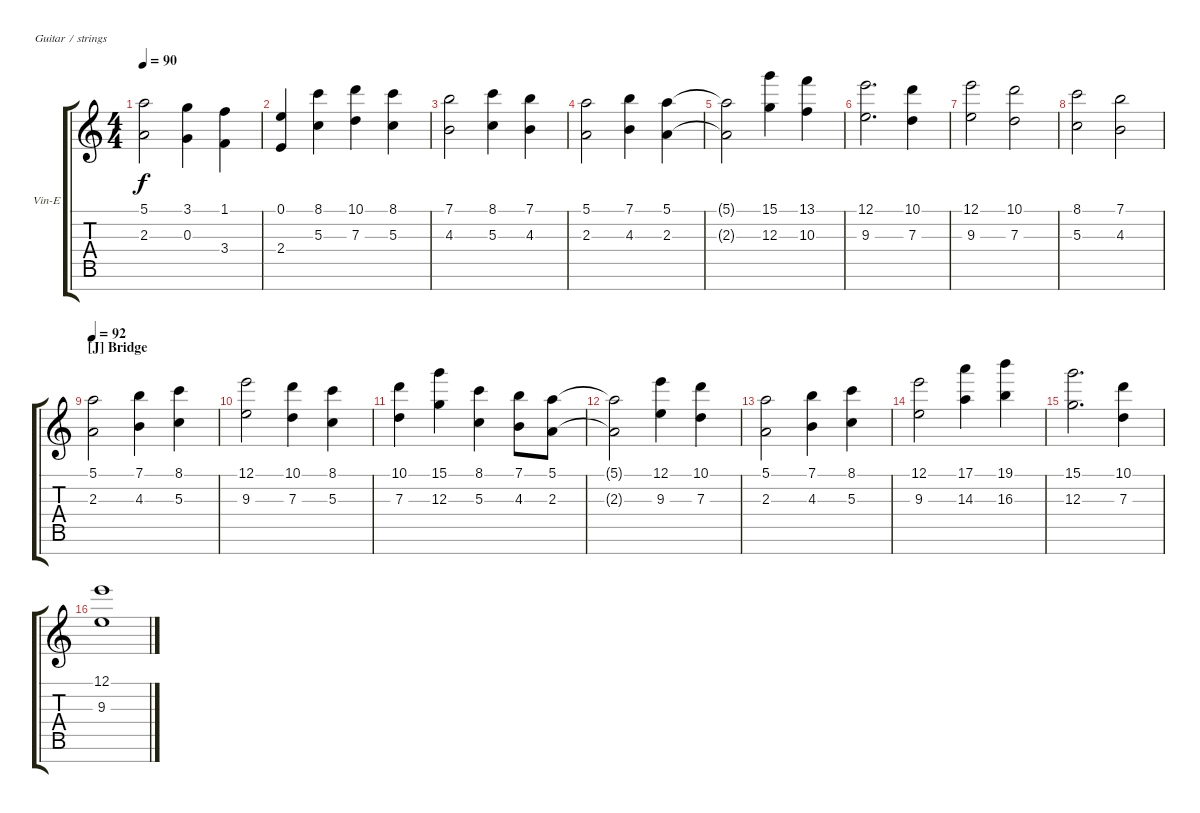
\defaultSystemsLayout 4
\bracketExtendMode groupsimilarinstruments
\firstSystemTrackNameOrientation horizontal
\otherSystemsTrackNameOrientation horizontal
\track ("Violin Ensemble" "Vin-E") {instrument electricguitarclean}
\staff {score tabs}
\tuning (E4 B3 G3 D3 A2 E2 B1)
\ts (4 4)
\tempo 90
\clef g2
\ks c
(2.3{t} 5.1{t}).2{dy f} (3.1 0.3).4 (3.4 1.1).4 |
(0.1 2.4).4 (5.3 8.1).4 (10.1 7.3).4 (5.3 8.1).4 |
(7.1 4.3).2 (5.3 8.1).4 (7.1 4.3).4 |
(2.3 5.1).2 (7.1 4.3).4 (2.3 5.1).4 |
(5.1{t} 2.3{t}).2 (12.3 15.1).4 (13.1 10.3).4 |
(9.3 12.1).2{d} (10.1 7.3).4 |
(9.3 12.1).2 (10.1 7.3).2 |
(5.3 8.1).2 (7.1 4.3).2 |
\section ("J" "Bridge")
\tempo 92
(5.1 2.3).2 (4.3 7.1).4 (8.1 5.3).4 |
(9.3 12.1).2 (10.1 7.3).4 (5.3 8.1).4 |
(10.1 7.3).4 (12.3 15.1).4 (8.1 5.3).4 (4.3 7.1).8 (5.1 2.3).8 |
(2.3{t} 5.1{t}).2 (12.1 9.3).4 (7.3 10.1).4 |
(5.1 2.3).2 (4.3 7.1).4 (8.1 5.3).4 |
(9.3 12.1).2 (17.1 14.3).4 (16.3 19.1).4 |
(15.1 12.3).2{d} (7.3 10.1).4 |
(12.1 9.3).1
